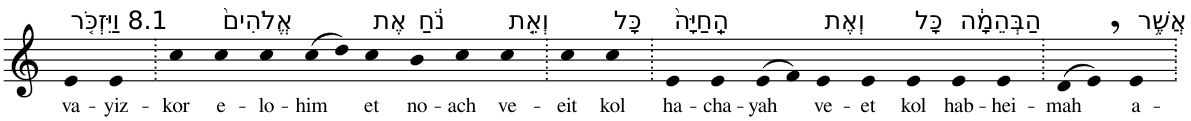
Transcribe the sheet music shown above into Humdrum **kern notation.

**kern	**text
*part1	*part1
*staff1	*staff1
*I"Piano	*
*I'Pno	*
*clefG2	*
*k[]	*
=1	=1
!LO:TX:a:t=8.1 וַיִּזְכֹּ֤ר	!
!	!LO:LY:b
4e	va-
!	!LO:LY:b
4e	-yiz-
=2.	=2.
!	!LO:LY:b
4cc	-kor
!LO:TX:a:t=אֱלֹהִים֙	!
!	!LO:LY:b
4cc	e-
!	!LO:LY:b
4cc	-lo-
!	!LO:LY:b
(>8cc	-him
8dd)	.
!LO:TX:a:t=אֶת	!
!	!LO:LY:b
4cc	et
!LO:TX:a:t=נֹ֔חַ	!
!	!LO:LY:b
4b	no-
!	!LO:LY:b
4cc	-ach
!LO:TX:a:t=וְאֵ֤ת	!
!	!LO:LY:b
4cc	ve-
=3.	=3.
!	!LO:LY:b
4cc	-eit
!LO:TX:a:t=כָּל	!
!	!LO:LY:b
4cc	kol
=4.	=4.
!LO:TX:a:t=הַֽחַיָּה֙	!
!	!LO:LY:b
4e	ha-
!	!LO:LY:b
4e	-cha-
!	!LO:LY:b
(>8e	-yah
8f)	.
!LO:TX:a:t=וְאֶת	!
!	!LO:LY:b
4e	ve-
!	!LO:LY:b
4e	-et
!LO:TX:a:t=כָּל	!
!	!LO:LY:b
4e	kol
!LO:TX:a:t=הַבְּהֵמָ֔ה	!
!	!LO:LY:b
4e	hab-
!	!LO:LY:b
4e	-hei-
=5.	=5.
!	!LO:LY:b
(>8d	-mah
8e,)	.
!LO:TX:a:t=אֲשֶׁ֥ר	!
!	!LO:LY:b
4e	a-
=.	=.
*-	*-
